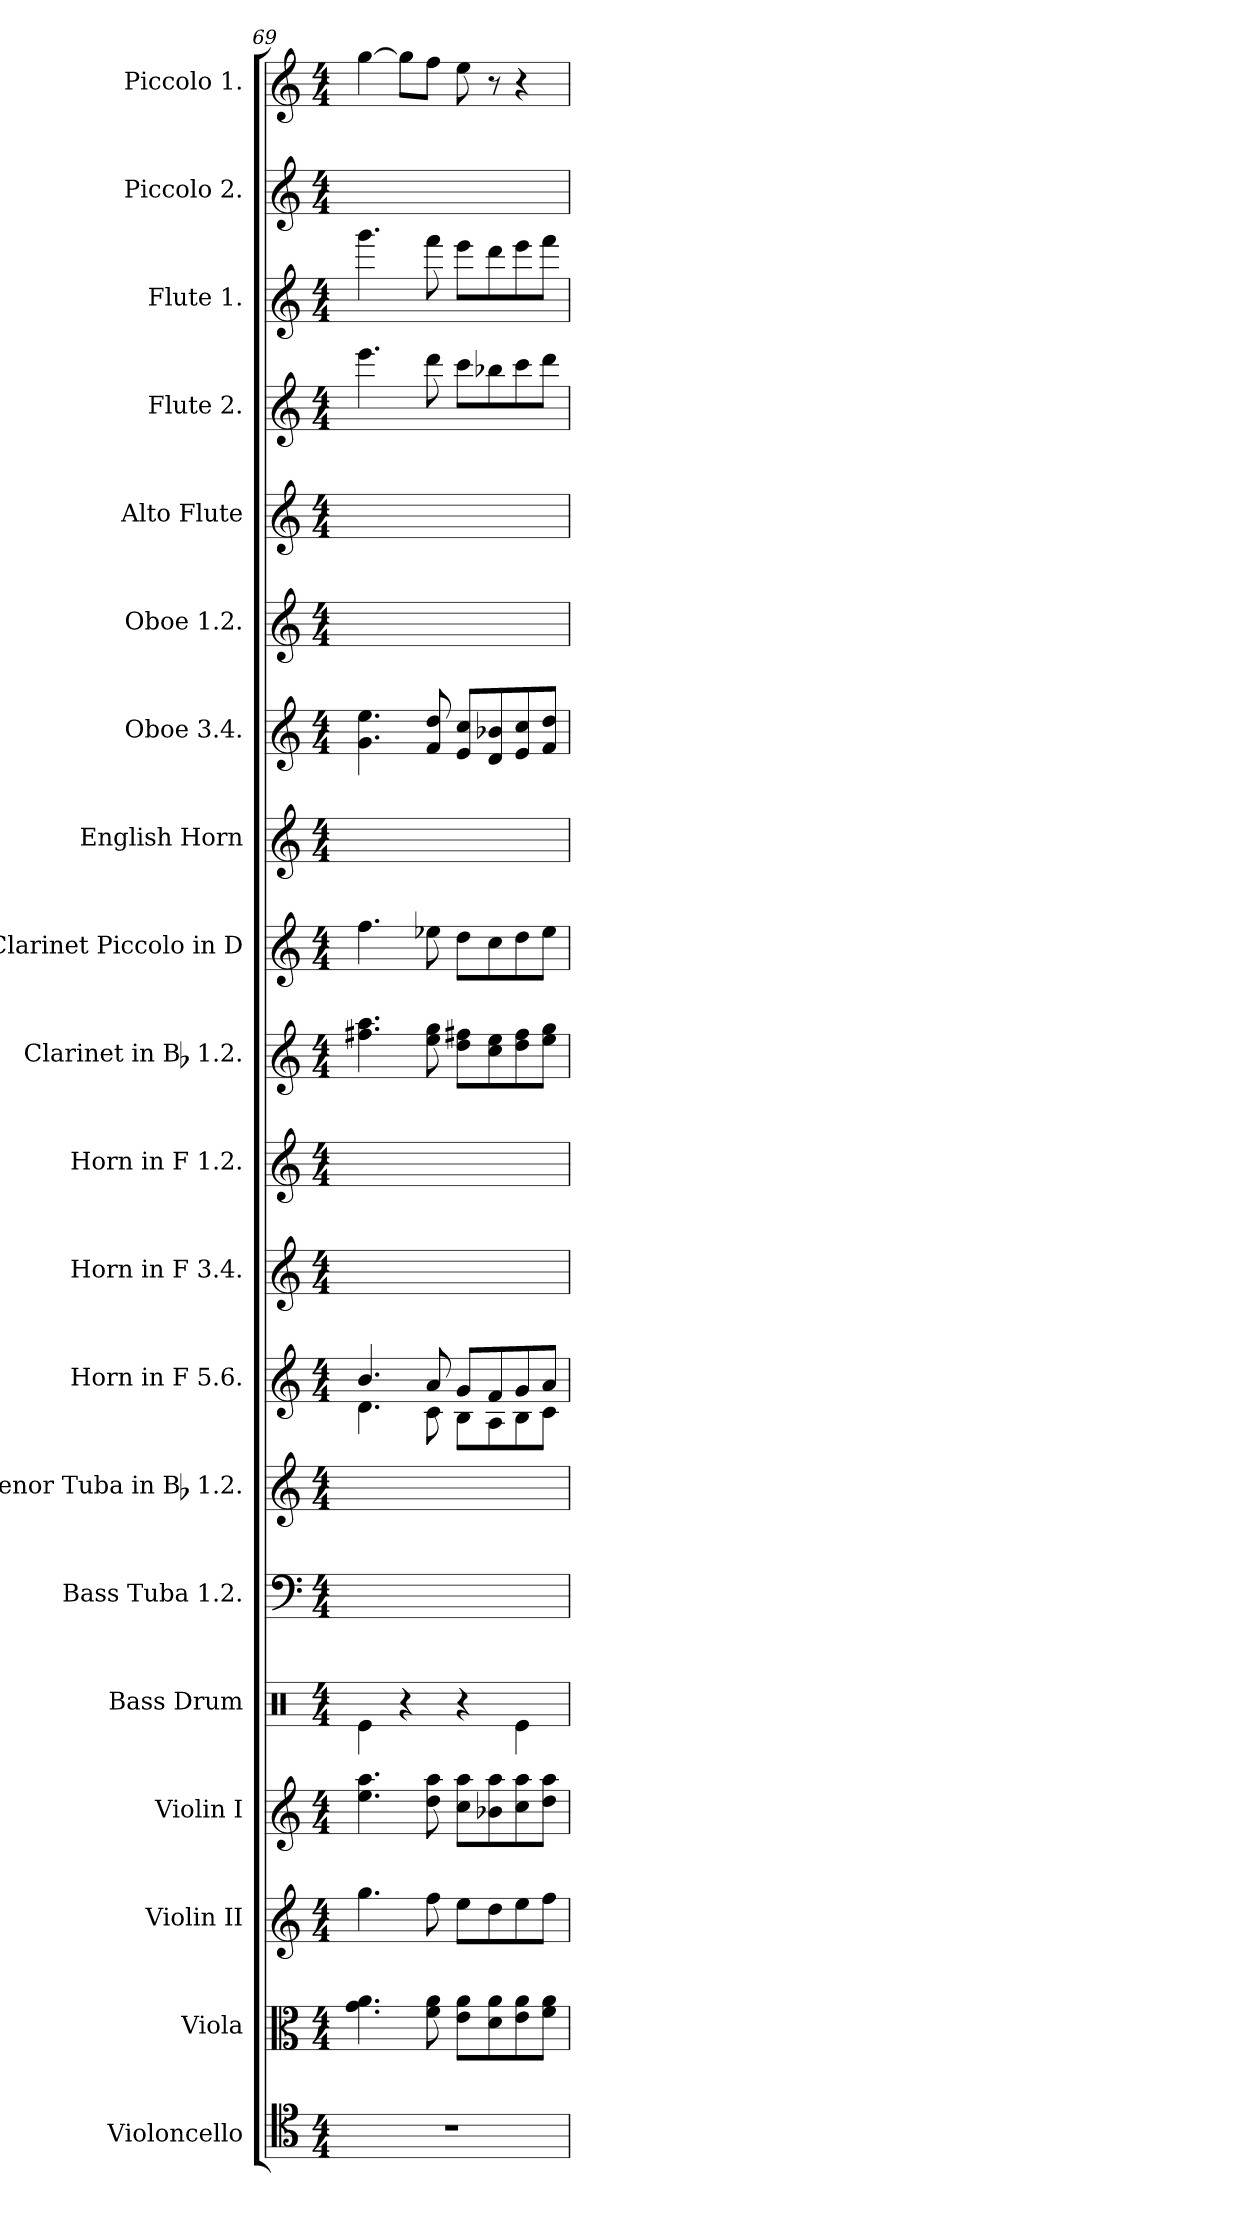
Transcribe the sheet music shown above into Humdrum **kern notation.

**kern	**kern	**kern	**kern	**kern	**kern	**kern	**kern	**kern	**kern	**kern	**kern	**kern	**kern	**kern	**kern	**kern	**kern	**kern	**kern
*part20	*part19	*part18	*part17	*part16	*part15	*part14	*part13	*part12	*part11	*part10	*part9	*part8	*part7	*part6	*part5	*part4	*part3	*part2	*part1
*staff20	*staff19	*staff18	*staff17	*staff16	*staff15	*staff14	*staff13	*staff12	*staff11	*staff10	*staff9	*staff8	*staff7	*staff6	*staff5	*staff4	*staff3	*staff2	*staff1
*I"Violoncello	*I"Viola	*I"Violin II	*I"Violin I	*I"Bass Drum	*I"Bass Tuba 1.2.	*I"Tenor Tuba in Bb 1.2.	*I"Horn in F 5.6.	*I"Horn in F 3.4.	*I"Horn in F 1.2.	*I"Clarinet in Bb 1.2.	*I"Clarinet Piccolo in D	*I"English Horn	*I"Oboe 3.4.	*I"Oboe 1.2.	*I"Alto Flute	*I"Flute 2.	*I"Flute 1.	*I"Piccolo 2.	*I"Piccolo 1.
*I'Vc.	*I'Vla.	*I'Vln. II	*I'Vln. I	*I'B. D.	*I'Bass Tba.	*I'T. Tba.	*I'Hn.	*I'Hn.	*I'Hn.	*I'Cl.	*	*I'Eng. Hn.	*I'Ob.	*I'Ob.	*	*I'Fl.	*I'Fl.	*I'Picc.	*I'Picc.
*clefC4	*clefC3	*clefG2	*clefG2	*clefX	*clefF4	*clefG2	*clefG2	*clefG2	*clefG2	*clefG2	*clefG2	*clefG2	*clefG2	*clefG2	*clefG2	*clefG2	*clefG2	*clefG2	*clefG2
*	*	*	*	*	*	*ITrd1c2	*ITrd4c7	*ITrd4c7	*ITrd4c7	*ITrd1c2	*ITrd-1c-2	*ITrd4c7	*	*	*ITrd3c5	*	*	*ITrd-7c-12	*ITrd-7c-12
*k[]	*k[]	*k[]	*k[]	*k[]	*k[]	*k[b-e-]	*k[b-]	*k[b-]	*k[b-]	*k[b-e-]	*k[f#c#]	*k[b-]	*k[]	*k[]	*k[f#]	*k[]	*k[]	*k[]	*k[]
*M4/4	*M4/4	*M4/4	*M4/4	*M4/4	*M4/4	*M4/4	*M4/4	*M4/4	*M4/4	*M4/4	*M4/4	*M4/4	*M4/4	*M4/4	*M4/4	*M4/4	*M4/4	*M4/4	*M4/4
=69	=69	=69	=69	=69	=69	=69	=69	=69	=69	=69	=69	=69	=69	=69	=69	=69	=69	=69	=69
*	*	*	*	*	*	*	*^	*	*	*	*	*	*	*	*	*	*	*	*
1r	4.g 4.a	4.gg	4.ee 4.aa	4Re\	1ryy	1ryy	4.e	4.G	4ryy	4ryy	4.een 4.gg	4.gg	1ryy	4.g 4.ee	1ryy	1ryy	4.eee	4.ggg	1ryy	[4ggg
.	.	.	.	4r	.	.	.	.	4ryy	4ryy	.	.	.	.	.	.	.	.	.	8gggL]
.	8f 8a	8ff	8dd 8aa	.	.	.	8d	8F	.	.	8dd 8ff	8ffn	.	8f 8dd	.	.	8ddd	8fff	.	8fffJ
.	8e 8aL	8eeL	8cc 8aaL	4r	.	.	8cL	8EL	2ryy	2ryy	8cc 8eenL	8eeL	.	8e 8ccL	.	.	8cccL	8eeeL	.	8eee
.	8d 8a	8dd	8b-X 8aa	.	.	.	8B-	8D	.	.	8b- 8dd	8dd	.	8d 8b-X	.	.	8bb-X	8ddd	.	8r
.	8e 8a	8ee	8cc 8aa	4Re\	.	.	8c	8E	.	.	8cc 8ee	8ee	.	8e 8cc	.	.	8ccc	8eee	.	4r
.	8f 8aJ	8ffJ	8dd 8aaJ	.	.	.	8dJ	8FJ	.	.	8dd 8ffJ	8ffJ	.	8f 8ddJ	.	.	8dddJ	8fffJ	.	.
*	*	*	*	*	*	*	*v	*v	*	*	*	*	*	*	*	*	*	*	*	*
=	=	=	=	=	=	=	=	=	=	=	=	=	=	=	=	=	=	=	=
*-	*-	*-	*-	*-	*-	*-	*-	*-	*-	*-	*-	*-	*-	*-	*-	*-	*-	*-	*-
